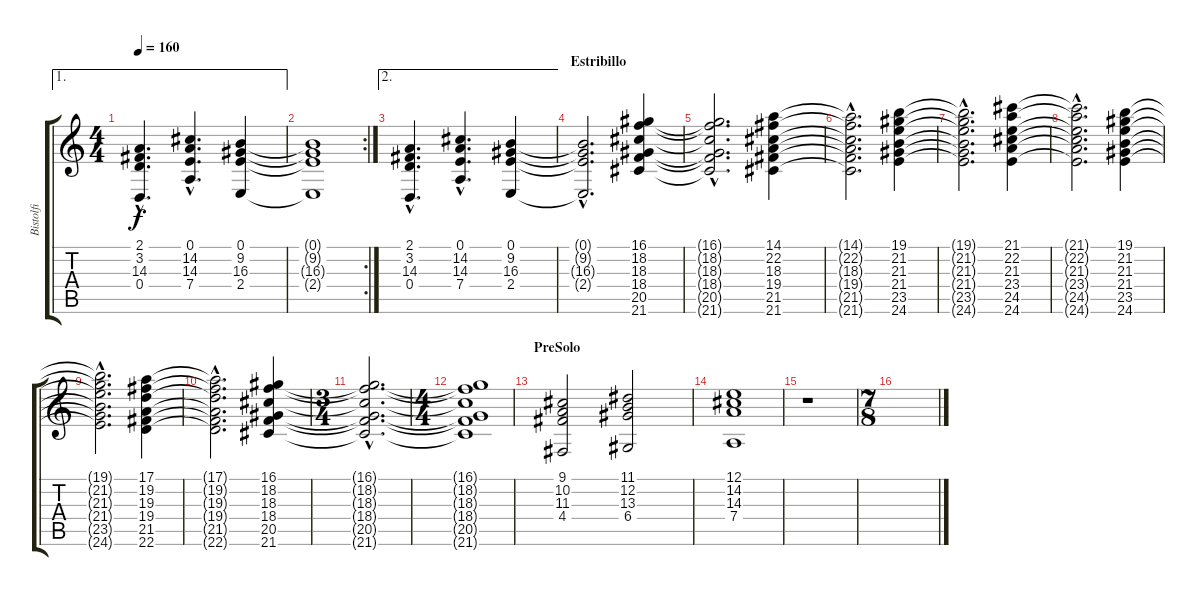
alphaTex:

\track ("Bistolfi" "Bistolfi") {instrument stringensemble1}
\staff {score tabs}
\tuning (E4 B3 G3 D3 A2 E2) {hide}
\ae 1
\ts (4 4)
\tempo 160
\clef g2
\ks c
(2.1{hac} 3.2{hac} 14.3{hac} 0.4{hac}).4{d dy f} (0.1{hac} 14.2{hac} 14.3{hac} 7.4{hac}).4{d} (0.1 9.2 16.3 2.4).4 |
\rc 2
(0.1{t} 9.2{t} 16.3{t} 2.4{t}).1 |
\ae 2
(2.1{hac} 3.2{hac} 14.3{hac} 0.4{hac}).4{d} (0.1{hac} 14.2{hac} 14.3{hac} 7.4{hac}).4{d} (0.1 9.2 16.3 2.4).4 |
\section ("" "Estribillo")
(0.1{hac t} 9.2{hac t} 16.3{hac t} 2.4{hac t}).2{d} (16.1 18.2 18.3 18.4 20.5 21.6).4 |
(16.1{hac t} 18.2{hac t} 18.3{hac t} 18.4{hac t} 20.5{hac t} 21.6{hac t}).2{d} (14.1 22.2 18.3 19.4 21.5 21.6).4 |
(14.1{hac t} 22.2{hac t} 18.3{hac t} 19.4{hac t} 21.5{hac t} 21.6{hac t}).2{d} (19.1 21.2 21.3 21.4 23.5 24.6).4 |
(19.1{hac t} 21.2{hac t} 21.3{hac t} 21.4{hac t} 23.5{hac t} 24.6{hac t}).2{d} (21.1 22.2 21.3 23.4 24.5 24.6).4 |
(21.1{hac t} 22.2{hac t} 21.3{hac t} 23.4{hac t} 24.5{hac t} 24.6{hac t}).2{d} (19.1 21.2 21.3 21.4 23.5 24.6).4 |
(19.1{hac t} 21.2{hac t} 21.3{hac t} 21.4{hac t} 23.5{hac t} 24.6{hac t}).2{d} (17.1 19.2 19.3 19.4 21.5 22.6).4 |
(17.1{hac t} 19.2{hac t} 19.3{hac t} 19.4{hac t} 21.5{hac t} 22.6{hac t}).2{d} (16.1 18.2 18.3 18.4 20.5 21.6).4 |
\ts (3 4)
(16.1{hac t} 18.2{hac t} 18.3{hac t} 18.4{hac t} 20.5{hac t} 21.6{hac t}).2{d} |
\ts (4 4)
(16.1{t} 18.2{t} 18.3{t} 18.4{t} 20.5{t} 21.6{t}).1 |
\section ("" "PreSolo")
(9.1 10.2 11.3 4.4).2{instrument choiraahs} (11.1 12.2 13.3 6.4).2 |
(12.1 14.2 14.3 7.4).1 |
r.1 |
\ts (7 8)
